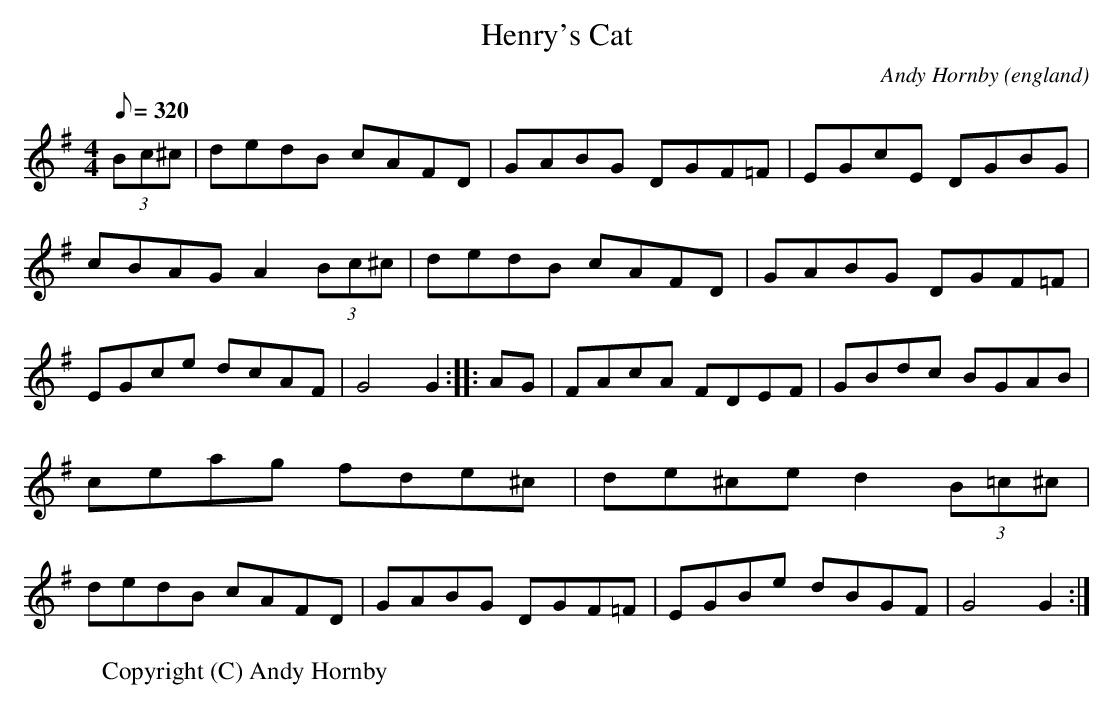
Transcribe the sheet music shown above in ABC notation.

X:1
T:Henry's Cat
O:england
M:4/4
Q:1/8=320
C:Andy Hornby
K:G
(3Bc^c|\
dedB cAFD|GABG DGF=F|EGcE DGBG|cBAG A2(3Bc^c|\
dedB cAFD|GABG DGF=F|EGce dcAF|G4 G2::\
AG|\
FAcA FDEF|GBdc BGAB|ceag fde^c|de^ce d2(3B=c^c|\
dedB cAFD|GABG DGF=F|EGBe dBGF|G4 G2:|
W:Copyright (C) Andy Hornby
